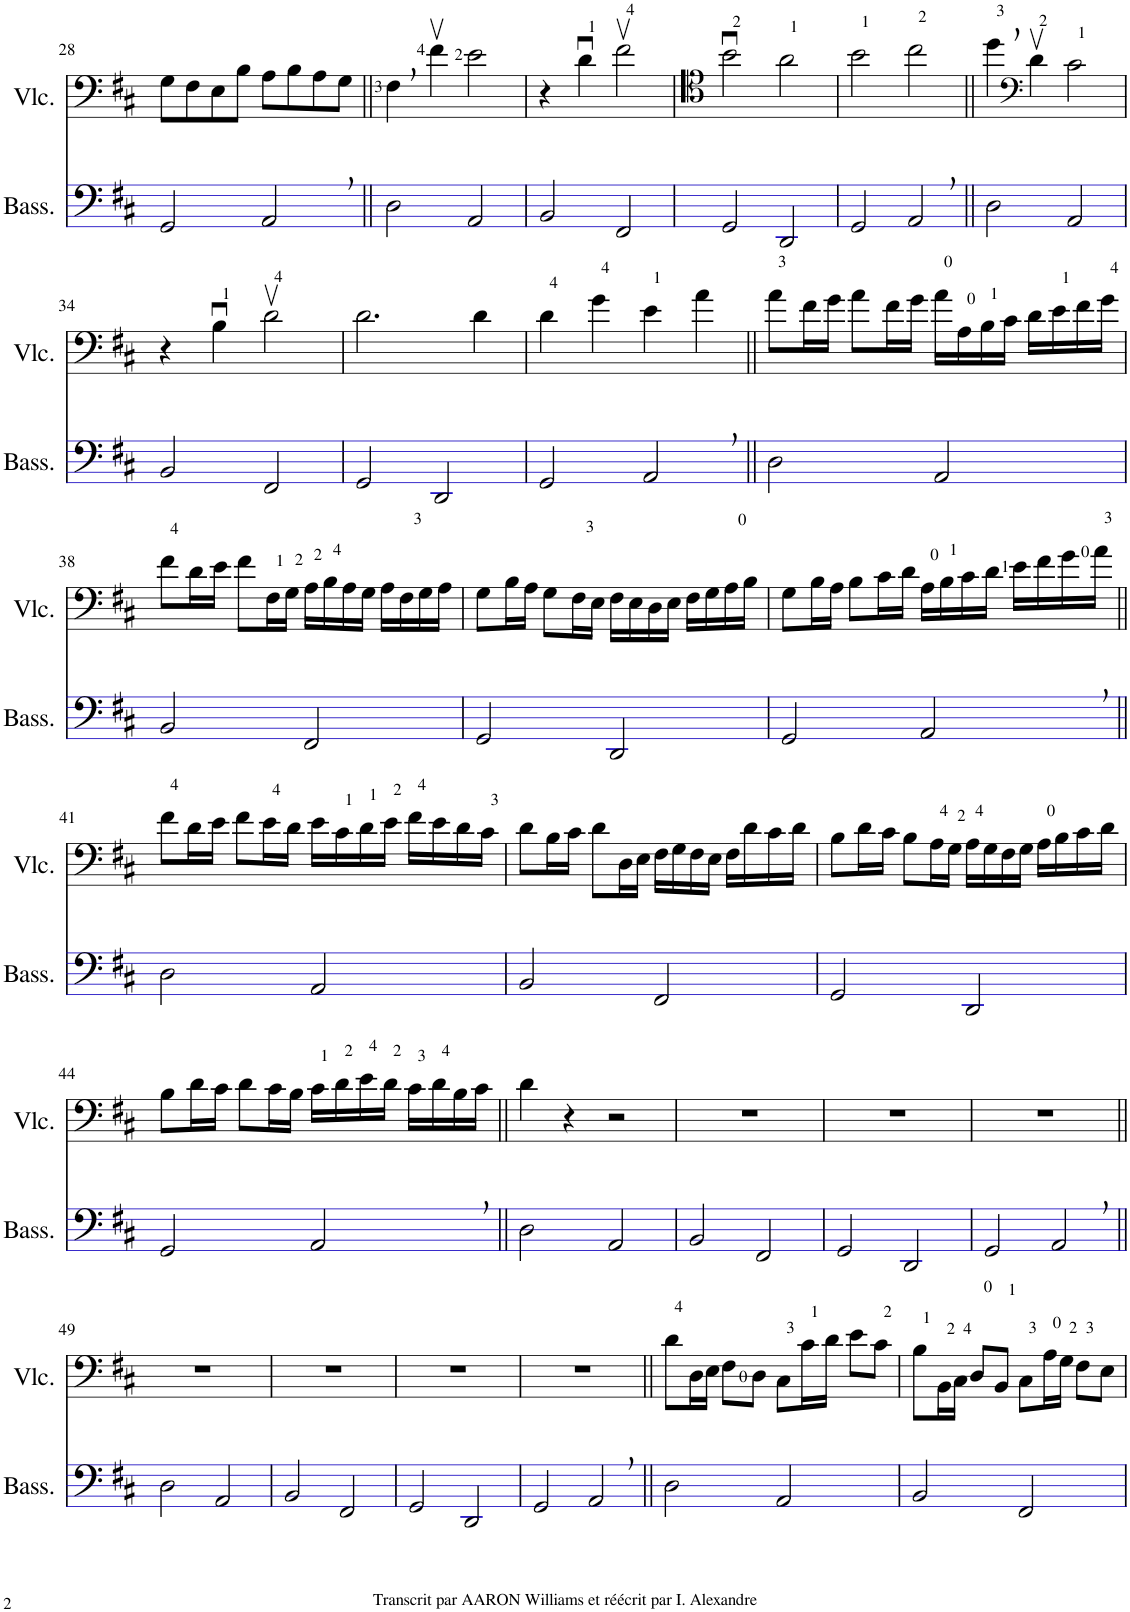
**kern	**kern
*part2	*part1
*staff2	*staff1
*I"Basse (Cello IV)	*I"Cello I, II, III
*I'Bass.	*
!!LO:PB:g=z
*clefF4	*clefF4
*k[f#c#]	*k[f#c#]
*M4/4	*M4/4
=28	=28
2GG/	8G\L
.	8F#\
.	8E\
.	8B\J
2AA,/	8A\L
.	8B\
.	8A\
.	8G\J
=29||	=29||
2D\	4F#,\
.	4f#v\
2AA/	2e\
=30	=30
2BB/	4r
.	4du\
2FF#/	2f#v\
=31	=31
*	*clefC4
2GG/	2bu\
2DD/	2a\
=32	=32
2GG/	2b\
2AA,/	2cc#\
=33||	=33||
2D\	4dd,\
*	*clefF4
.	4dv\
2AA/	2c#\
!!LO:LB:g=z
=34	=34
2BB/	4r
.	4Bu\
2FF#/	2dv\
=35	=35
2GG/	2.d\
2DD/	.
.	4d\
=36	=36
2GG/	4d\
.	4g\
2AA,/	4e\
.	4a\
=37||	=37||
2D\	8a\L
.	16f#\L
.	16g\JJ
.	8a\L
.	16f#\L
.	16g\JJ
2AA/	16a\LL
.	16A\
.	16B\
.	16c#\JJ
.	16d\LL
.	16e\
.	16f#\
.	16g\JJ
!!LO:LB:g=z
=38	=38
2BB/	8f#\L
.	16d\L
.	16e\JJ
.	8f#\L
.	16F#\L
.	16G\JJ
2FF#/	16A\LL
.	16B\
.	16A\
.	16G\JJ
.	16A\LL
.	16F#\
.	16G\
.	16A\JJ
=39	=39
2GG/	8G\L
.	16B\L
.	16A\JJ
.	8G\L
.	16F#\L
.	16E\JJ
2DD/	16F#\LL
.	16E\
.	16D\
.	16E\JJ
.	16F#\LL
.	16G\
.	16A\
.	16B\JJ
=40	=40
2GG/	8G\L
.	16B\L
.	16A\JJ
.	8B\L
.	16c#\L
.	16d\JJ
2AA,/	16A\LL
.	16B\
.	16c#\
.	16d\JJ
.	16e\LL
.	16f#\
.	16g\
.	16a\JJ
!!LO:LB:g=z
=41||	=41||
2D\	8f#\L
.	16d\L
.	16e\JJ
.	8f#\L
.	16e\L
.	16d\JJ
2AA/	16e\LL
.	16c#\
.	16d\
.	16e\JJ
.	16f#\LL
.	16e\
.	16d\
.	16c#\JJ
=42	=42
2BB/	8d\L
.	16B\L
.	16c#\JJ
.	8d\L
.	16D\L
.	16E\JJ
2FF#/	16F#\LL
.	16G\
.	16F#\
.	16E\JJ
.	16F#\LL
.	16d\
.	16c#\
.	16d\JJ
=43	=43
2GG/	8B\L
.	16d\L
.	16c#\JJ
.	8B\L
.	16A\L
.	16G\JJ
2DD/	16A\LL
.	16G\
.	16F#\
.	16G\JJ
.	16A\LL
.	16B\
.	16c#\
.	16d\JJ
!!LO:LB:g=z
=44	=44
2GG/	8B\L
.	16d\L
.	16c#\JJ
.	8d\L
.	16c#\L
.	16B\JJ
2AA,/	16c#\LL
.	16d\
.	16e\
.	16d\JJ
.	16c#\LL
.	16d\
.	16B\
.	16c#\JJ
=45||	=45||
2D\	4d\
.	4r
2AA/	2r
=46	=46
2BB/	1r
2FF#/	.
=47	=47
2GG/	1r
2DD/	.
=48	=48
2GG/	1r
2AA,/	.
!!LO:LB:g=z
=49||	=49||
2D\	1r
2AA/	.
=50	=50
2BB/	1r
2FF#/	.
=51	=51
2GG/	1r
2DD/	.
=52	=52
2GG/	1r
2AA,/	.
=53||	=53||
2D\	8d\L
.	16D\L
.	16E\JJ
.	8F#\L
.	8D\J
2AA/	8C#\L
.	16c#\L
.	16d\JJ
.	8e\L
.	8c#\J
=54	=54
2BB/	8B\L
.	16BB\L
.	16C#\JJ
.	8D/L
.	8BB/J
2FF#/	8C#\L
.	16A\L
.	16G\JJ
.	8F#\L
.	8E\J
=	=
*-	*-
